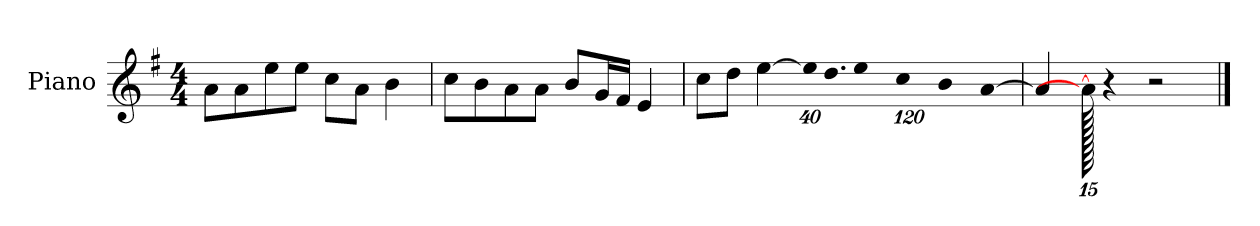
**kern
*part1
*staff1
*I"Piano
*I'P-no
*clefG2
*k[f#]
*M4/4
*MM90
=1
8a\L
8a\
8ee\
8ee\J
8cc\L
8a\J
4b\
=2
8cc\L
8b\
8a\
8a\J
8b/L
16g/L
16f#/JJ
4e/
=3
8cc\L
8dd\J
[4ee\
*Xbrackettup
!LO:N:vis=32
640%23ee\KLL]
!LO:N:vis=16.
960%103dd\J
!LO:N:vis=8
960%137ee\
!LO:N:vis=16
1920%137cc\L
!LO:N:vis=32
640%23b\K
[384%41a\J
=4
4a/]
1920a\_
4r
2r
==
*-
